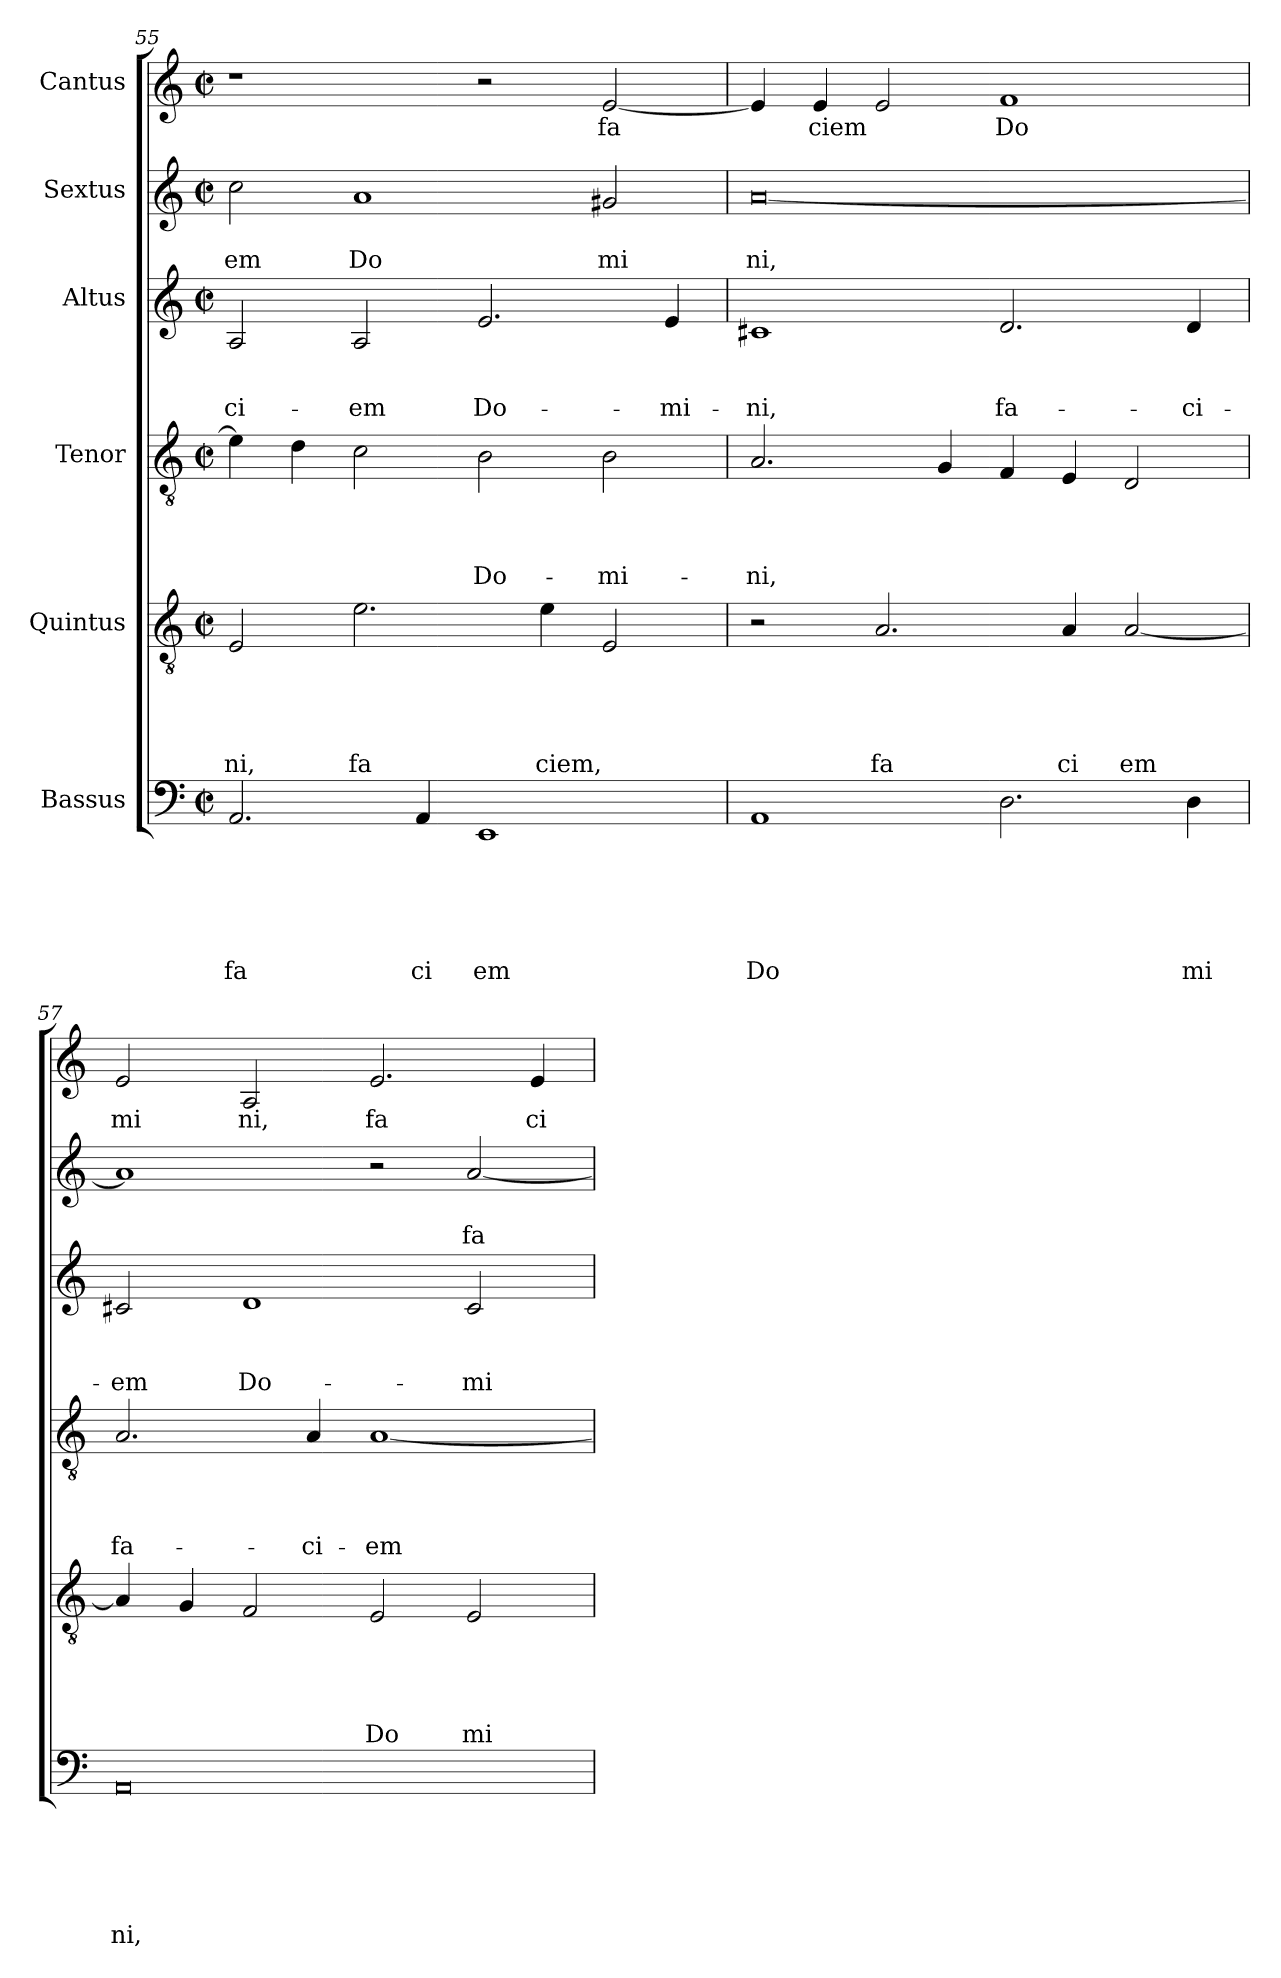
**kern	**text	**text	**text	**text	**text	**text	**kern	**text	**text	**text	**text	**text	**kern	**text	**text	**text	**text	**kern	**text	**text	**text	**kern	**text	**text	**kern	**text
*part6	*part6	*part6	*part6	*part6	*part6	*part6	*part5	*part5	*part5	*part5	*part5	*part5	*part4	*part4	*part4	*part4	*part4	*part3	*part3	*part3	*part3	*part2	*part2	*part2	*part1	*part1
*staff6	*staff6	*staff6	*staff6	*staff6	*staff6	*staff6	*staff5	*staff5	*staff5	*staff5	*staff5	*staff5	*staff4	*staff4	*staff4	*staff4	*staff4	*staff3	*staff3	*staff3	*staff3	*staff2	*staff2	*staff2	*staff1	*staff1
*I"Bassus	*	*	*	*	*	*	*I"Quintus	*	*	*	*	*	*I"Tenor	*	*	*	*	*I"Altus	*	*	*	*I"Sextus	*	*	*I"Cantus	*
*clefF4	*	*	*	*	*	*	*clefGv2	*	*	*	*	*	*clefGv2	*	*	*	*	*clefG2	*	*	*	*clefG2	*	*	*clefG2	*
*k[]	*	*	*	*	*	*	*k[]	*	*	*	*	*	*k[]	*	*	*	*	*k[]	*	*	*	*k[]	*	*	*k[]	*
*C:	*	*	*	*	*	*	*C:	*	*	*	*	*	*C:	*	*	*	*	*C:	*	*	*	*C:	*	*	*C:	*
*M2/2	*	*	*	*	*	*	*M2/2	*	*	*	*	*	*M2/2	*	*	*	*	*M2/2	*	*	*	*M2/2	*	*	*M2/2	*
*met(c|)	*	*	*	*	*	*	*met(c|)	*	*	*	*	*	*met(c|)	*	*	*	*	*met(c|)	*	*	*	*met(c|)	*	*	*met(c|)	*
=55	=55	=55	=55	=55	=55	=55	=55	=55	=55	=55	=55	=55	=55	=55	=55	=55	=55	=55	=55	=55	=55	=55	=55	=55	=55	=55
!	!	!	!	!	!	!LO:LY:b	!	!	!	!	!	!LO:LY:b	!	!	!	!	!	!	!	!	!LO:LY:b	!	!	!LO:LY:b	!	!
2.AA/	.	.	.	.	.	fa	2E/	.	.	.	.	ni,	4e\]	.	.	.	.	2A/	.	.	-ci-	2cc\	.	em	1r	.
.	.	.	.	.	.	.	.	.	.	.	.	.	4d\	.	.	.	.	.	.	.	.	.	.	.	.	.
!	!	!	!	!	!	!	!	!	!	!	!	!LO:LY:b	!	!	!	!	!	!	!	!	!LO:LY:b	!	!	!LO:LY:b	!	!
.	.	.	.	.	.	.	2.e\	.	.	.	.	fa	2c\	.	.	.	.	2A/	.	.	-em	1a	.	Do	.	.
!	!	!	!	!	!	!LO:LY:b	!	!	!	!	!	!	!	!	!	!	!	!	!	!	!	!	!	!	!	!
4AA/	.	.	.	.	.	ci	.	.	.	.	.	.	.	.	.	.	.	.	.	.	.	.	.	.	.	.
!	!	!	!	!	!	!LO:LY:b	!	!	!	!	!	!	!	!	!	!	!LO:LY:b	!	!	!	!LO:LY:b	!	!	!	!	!
1EE	.	.	.	.	.	em	.	.	.	.	.	.	2B\	.	.	.	Do-	2.e/	.	.	Do-	.	.	.	2r	.
!	!	!	!	!	!	!	!	!	!	!	!	!LO:LY:b	!	!	!	!	!	!	!	!	!	!	!	!	!	!
.	.	.	.	.	.	.	4e\	.	.	.	.	ciem,	.	.	.	.	.	.	.	.	.	.	.	.	.	.
!	!	!	!	!	!	!	!	!	!	!	!	!	!	!	!	!	!LO:LY:b	!	!	!	!	!	!	!LO:LY:b	!	!LO:LY:b
.	.	.	.	.	.	.	2E/	.	.	.	.	.	2B\	.	.	.	-mi-	.	.	.	.	2g#X/	.	mi	[<2e/	fa
!	!	!	!	!	!	!	!	!	!	!	!	!	!	!	!	!	!	!	!	!	!LO:LY:b	!	!	!	!	!
.	.	.	.	.	.	.	.	.	.	.	.	.	.	.	.	.	.	4e/	.	.	-mi-	.	.	.	.	.
=56	=56	=56	=56	=56	=56	=56	=56	=56	=56	=56	=56	=56	=56	=56	=56	=56	=56	=56	=56	=56	=56	=56	=56	=56	=56	=56
!	!	!	!	!	!	!LO:LY:b	!	!	!	!	!	!	!	!	!	!	!LO:LY:b	!	!	!	!LO:LY:b	!	!	!LO:LY:b	!	!
1AA	.	.	.	.	.	Do	2r	.	.	.	.	.	2.A/	.	.	.	-ni,	1c#X	.	.	-ni,	[<0a	.	ni,	4e/]	.
!	!	!	!	!	!	!	!	!	!	!	!	!	!	!	!	!	!	!	!	!	!	!	!	!	!	!LO:LY:b
.	.	.	.	.	.	.	.	.	.	.	.	.	.	.	.	.	.	.	.	.	.	.	.	.	4e/	ciem
!	!	!	!	!	!	!	!	!	!	!	!	!LO:LY:b	!	!	!	!	!	!	!	!	!	!	!	!	!	!
.	.	.	.	.	.	.	2.A/	.	.	.	.	fa	.	.	.	.	.	.	.	.	.	.	.	.	2e/	.
.	.	.	.	.	.	.	.	.	.	.	.	.	4G/	.	.	.	.	.	.	.	.	.	.	.	.	.
!	!	!	!	!	!	!	!	!	!	!	!	!	!	!	!	!	!	!	!	!	!LO:LY:b	!	!	!	!	!LO:LY:b
2.D\	.	.	.	.	.	.	.	.	.	.	.	.	4F/	.	.	.	.	2.d/	.	.	fa-	.	.	.	1f	Do
!	!	!	!	!	!	!	!	!	!	!	!	!LO:LY:b	!	!	!	!	!	!	!	!	!	!	!	!	!	!
.	.	.	.	.	.	.	4A/	.	.	.	.	ci	4E/	.	.	.	.	.	.	.	.	.	.	.	.	.
!	!	!	!	!	!	!	!	!	!	!	!	!LO:LY:b	!	!	!	!	!	!	!	!	!	!	!	!	!	!
.	.	.	.	.	.	.	[<2A/	.	.	.	.	em	2D/	.	.	.	.	.	.	.	.	.	.	.	.	.
!	!	!	!	!	!	!LO:LY:b	!	!	!	!	!	!	!	!	!	!	!	!	!	!	!LO:LY:b	!	!	!	!	!
4D\	.	.	.	.	.	mi	.	.	.	.	.	.	.	.	.	.	.	4d/	.	.	-ci-	.	.	.	.	.
=57	=57	=57	=57	=57	=57	=57	=57	=57	=57	=57	=57	=57	=57	=57	=57	=57	=57	=57	=57	=57	=57	=57	=57	=57	=57	=57
!	!	!	!	!	!	!LO:LY:b	!	!	!	!	!	!	!	!	!	!	!LO:LY:b	!	!	!	!LO:LY:b	!	!	!	!	!LO:LY:b
0AA	.	.	.	.	.	ni,	4A/]	.	.	.	.	.	2.A/	.	.	.	fa-	2c#X/	.	.	-em	1a]	.	.	2e/	mi
.	.	.	.	.	.	.	4G/	.	.	.	.	.	.	.	.	.	.	.	.	.	.	.	.	.	.	.
!	!	!	!	!	!	!	!	!	!	!	!	!	!	!	!	!	!	!	!	!	!LO:LY:b	!	!	!	!	!LO:LY:b
.	.	.	.	.	.	.	2F/	.	.	.	.	.	.	.	.	.	.	1d	.	.	Do-	.	.	.	2A/	ni,
!	!	!	!	!	!	!	!	!	!	!	!	!	!	!	!	!	!LO:LY:b	!	!	!	!	!	!	!	!	!
.	.	.	.	.	.	.	.	.	.	.	.	.	4A/	.	.	.	-ci-	.	.	.	.	.	.	.	.	.
!	!	!	!	!	!	!	!	!	!	!	!	!LO:LY:b	!	!	!	!	!LO:LY:b	!	!	!	!	!	!	!	!	!LO:LY:b
.	.	.	.	.	.	.	2E/	.	.	.	.	Do	[<1A	.	.	.	-em	.	.	.	.	2r	.	.	2.e/	fa
!	!	!	!	!	!	!	!	!	!	!	!	!LO:LY:b	!	!	!	!	!	!	!	!	!LO:LY:b	!	!	!LO:LY:b	!	!
.	.	.	.	.	.	.	2E/	.	.	.	.	mi	.	.	.	.	.	2c#/	.	.	-mi-	[<2a/	.	fa	.	.
!	!	!	!	!	!	!	!	!	!	!	!	!	!	!	!	!	!	!	!	!	!	!	!	!	!	!LO:LY:b
.	.	.	.	.	.	.	.	.	.	.	.	.	.	.	.	.	.	.	.	.	.	.	.	.	4e/	ci
=	=	=	=	=	=	=	=	=	=	=	=	=	=	=	=	=	=	=	=	=	=	=	=	=	=	=
*-	*-	*-	*-	*-	*-	*-	*-	*-	*-	*-	*-	*-	*-	*-	*-	*-	*-	*-	*-	*-	*-	*-	*-	*-	*-	*-
